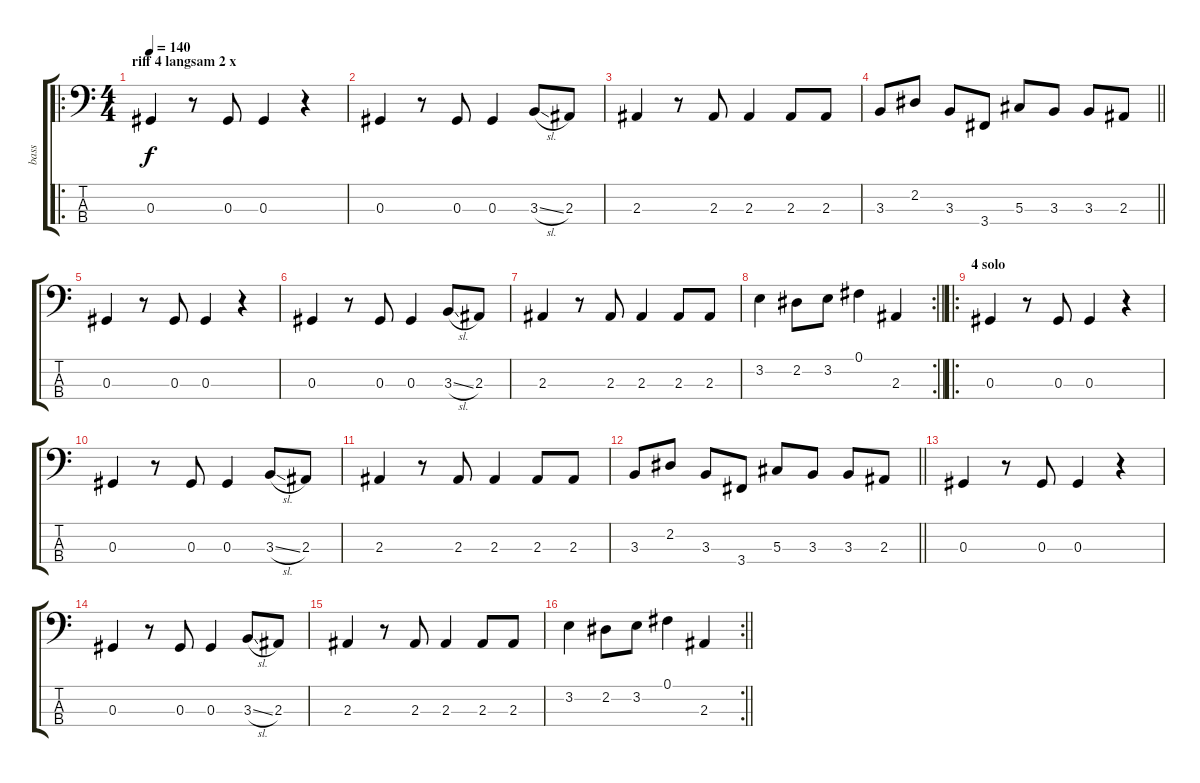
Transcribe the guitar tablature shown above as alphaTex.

\track ("bass" "bass") {instrument electricbassfinger}
\staff {score tabs}
\tuning (Gb2 Db2 Ab1 Eb1) {hide}
\ro
\ts (4 4)
\section ("" "riff 4 langsam 2 x")
\tempo 140
\clef f4
\ks c
0.3.4{dy f} r.8 0.3.8 0.3.4 r.4 |
0.3.4 r.8 0.3.8 0.3.4 3.3{sl}.8 2.3.8 |
2.3.4 r.8 2.3.8 2.3.4 2.3.8 2.3.8 |
\barLineRight lightlight
3.3.8 2.2.8 3.3.8 3.4.8 5.3.8 3.3.8 3.3.8 2.3.8 |
0.3.4 r.8 0.3.8 0.3.4 r.4 |
0.3.4 r.8 0.3.8 0.3.4 3.3{sl}.8 2.3.8 |
2.3.4 r.8 2.3.8 2.3.4 2.3.8 2.3.8 |
\rc 2
\barLineRight lightlight
3.2.4 2.2.8 3.2.8 0.1.4 2.3.4 |
\ro
\section ("" "4 solo")
0.3.4 r.8 0.3.8 0.3.4 r.4 |
0.3.4 r.8 0.3.8 0.3.4 3.3{sl}.8 2.3.8 |
2.3.4 r.8 2.3.8 2.3.4 2.3.8 2.3.8 |
\barLineRight lightlight
3.3.8 2.2.8 3.3.8 3.4.8 5.3.8 3.3.8 3.3.8 2.3.8 |
0.3.4 r.8 0.3.8 0.3.4 r.4 |
0.3.4 r.8 0.3.8 0.3.4 3.3{sl}.8 2.3.8 |
2.3.4 r.8 2.3.8 2.3.4 2.3.8 2.3.8 |
\rc 2
\barLineRight lightlight
3.2.4 2.2.8 3.2.8 0.1.4 2.3.4
